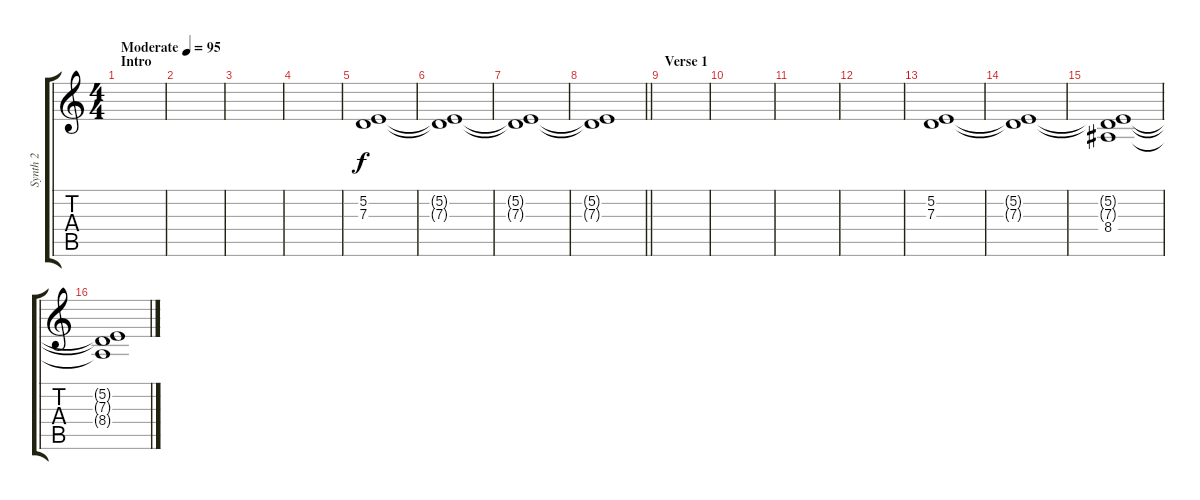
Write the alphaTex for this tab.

\track ("Synth 2" "Synth 2") {instrument stringensemble2}
\staff {score tabs}
\tuning (E4 B3 G3 D3 A2 E2) {hide}
\ts (4 4)
\section ("" "Intro")
\tempo (95 "Moderate")
\clef g2
\ks c
|
|
|
|
(5.2 7.3).1 |
(5.2{t} 7.3{t}).1 |
(5.2{t} 7.3{t}).1 |
\barLineRight lightlight
(5.2{t} 7.3{t}).1 |
\section ("" "Verse 1")
|
|
|
|
(5.2 7.3).1 |
(5.2{t} 7.3{t}).1 |
(5.2{t} 7.3{t} 8.4).1 |
(5.2{t} 7.3{t} 8.4{t}).1
